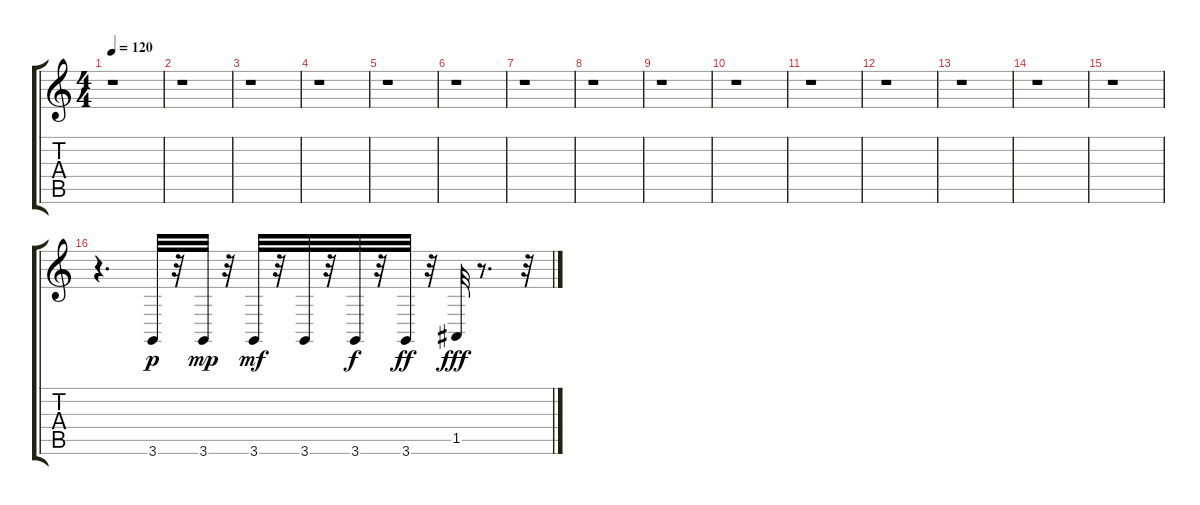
\track "" {instrument timpani}
\staff {score tabs}
\tuning (E4 B3 G3 D3 A2 E2) {hide}
\ts (4 4)
\tempo 120
\clef g2
\ks c
r.1{dy p instrument timpani} |
r.1 |
r.1 |
r.1 |
r.1 |
r.1 |
r.1 |
r.1 |
r.1 |
r.1 |
r.1 |
r.1 |
r.1 |
r.1 |
r.1 |
r.4{d} 3.6.32 r.32 3.6.32{dy mp} r.32 3.6.32{dy mf} r.32 3.6.32 r.32 3.6.32{dy f} r.32 3.6.32{dy ff} r.32 1.5.32{dy fff} r.8{d} r.32
